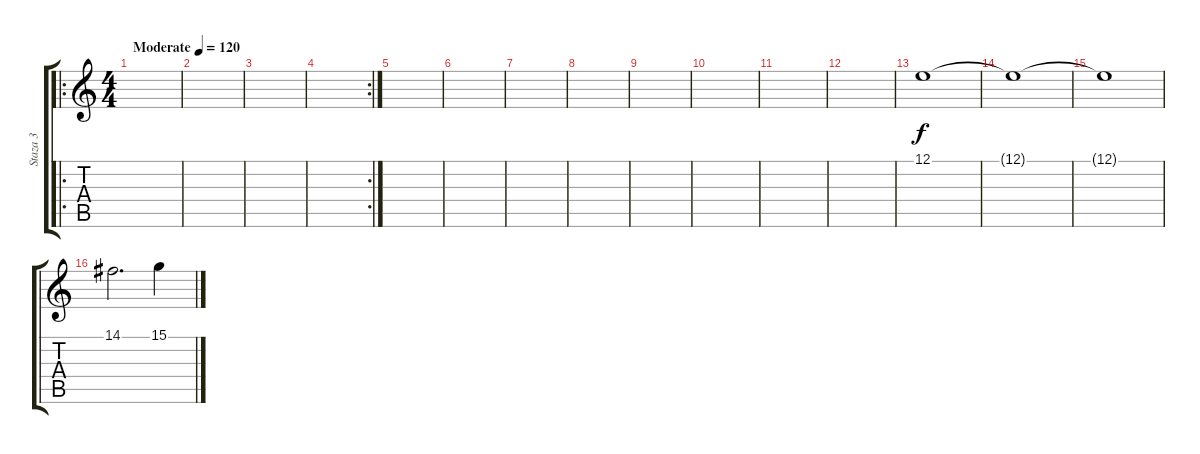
\track ("Staza 3" "Staza 3") {instrument synthstrings2}
\staff {score tabs}
\tuning (E4 B3 G3 D3 A2 E2) {hide}
\ro
\ts (4 4)
\tempo (120 "Moderate")
\clef g2
\ks c
|
|
|
\rc 2
|
|
|
|
|
|
|
|
|
12.1.1 |
12.1{t}.1 |
12.1{t}.1 |
14.1.2{d} 15.1.4
